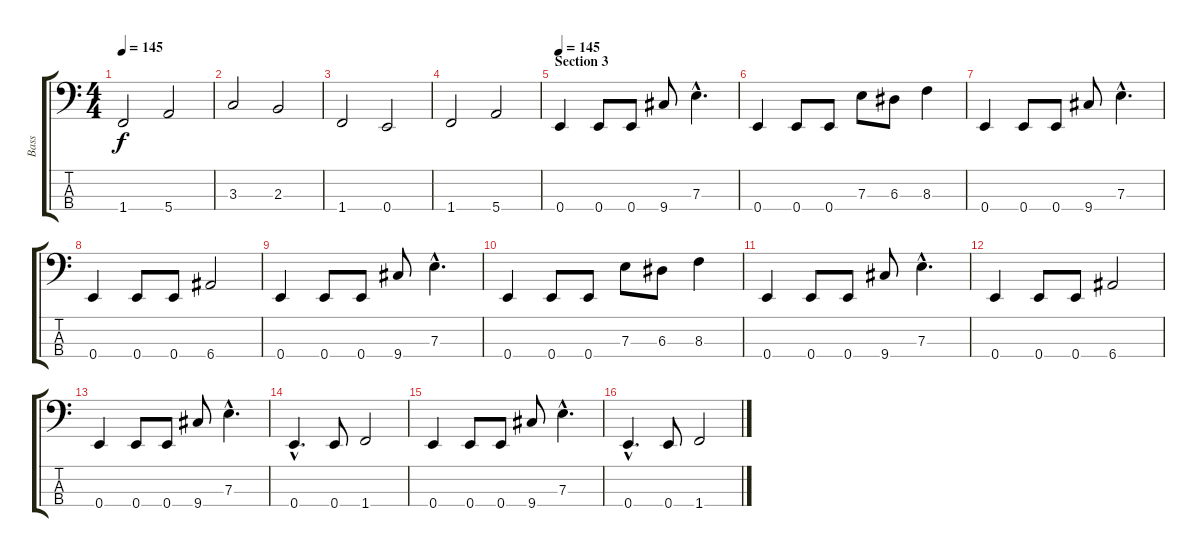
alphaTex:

\track ("Bass" "Bass") {instrument electricbassfinger}
\staff {score tabs}
\tuning (G2 D2 A1 E1) {hide}
\ts (4 4)
\tempo 145
\clef f4
\ks c
1.4.2{dy f} 5.4.2 |
3.3.2 2.3.2 |
1.4.2 0.4.2 |
1.4.2 5.4.2 |
\section ("" "Section 3")
\tempo 145
0.4.4 0.4.8 0.4.8 9.4.8 7.3{hac}.4{d} |
0.4.4 0.4.8 0.4.8 7.3.8 6.3.8 8.3.4 |
0.4.4 0.4.8 0.4.8 9.4.8 7.3{hac}.4{d} |
0.4.4 0.4.8 0.4.8 6.4.2 |
0.4.4 0.4.8 0.4.8 9.4.8 7.3{hac}.4{d} |
0.4.4 0.4.8 0.4.8 7.3.8 6.3.8 8.3.4 |
0.4.4 0.4.8 0.4.8 9.4.8 7.3{hac}.4{d} |
0.4.4 0.4.8 0.4.8 6.4.2 |
0.4.4 0.4.8 0.4.8 9.4.8 7.3{hac}.4{d} |
0.4{hac}.4{d} 0.4.8 1.4.2 |
0.4.4 0.4.8 0.4.8 9.4.8 7.3{hac}.4{d} |
0.4{hac}.4{d} 0.4.8 1.4.2
